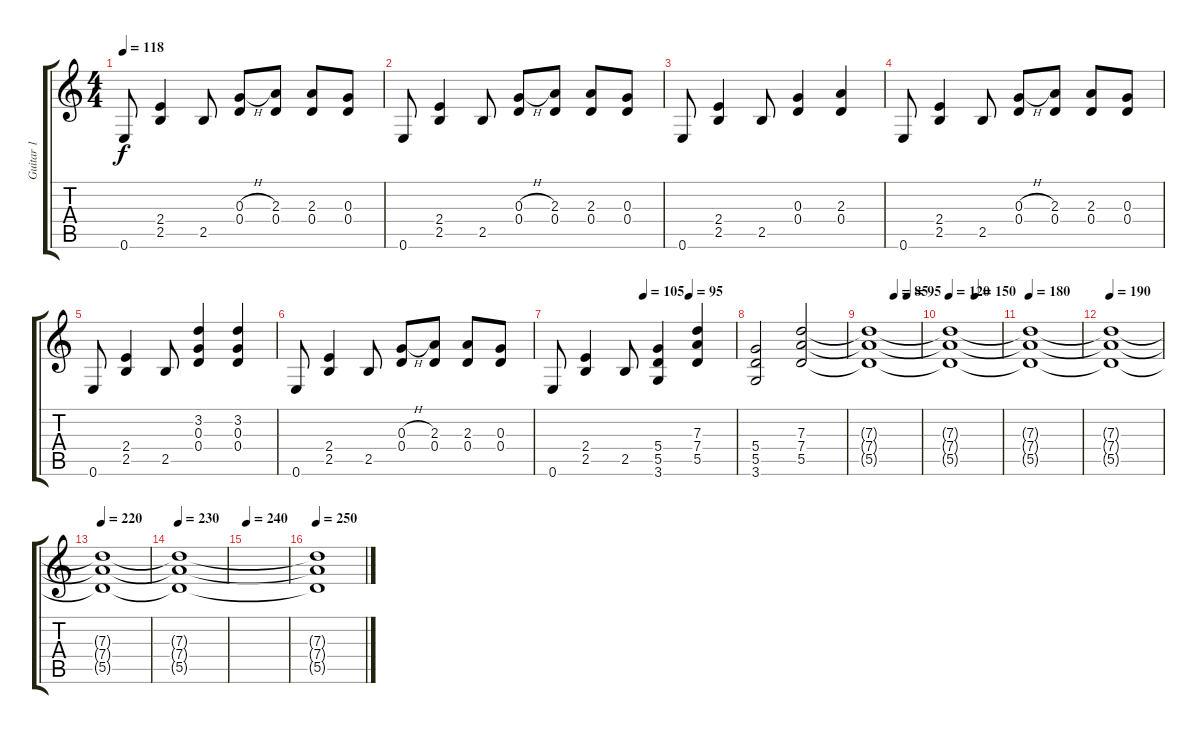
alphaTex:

\track ("Guitar 1" "Guitar 1") {instrument distortionguitar}
\staff {score tabs}
\tuning (E4 B3 G3 D3 A2 E2) {hide}
\ts (4 4)
\tempo 118
\clef g2
\ks c
0.6.8{dy f} (2.4 2.5).4 2.5.8 (0.3{h} 0.4).8 (2.3 0.4).8 (2.3 0.4).8 (0.3 0.4).8 |
0.6.8 (2.4 2.5).4 2.5.8 (0.3{h} 0.4).8 (2.3 0.4).8 (2.3 0.4).8 (0.3 0.4).8 |
0.6.8 (2.4 2.5).4 2.5.8 (0.3 0.4).4 (2.3 0.4).4 |
0.6.8 (2.4 2.5).4 2.5.8 (0.3{h} 0.4).8 (2.3 0.4).8 (2.3 0.4).8 (0.3 0.4).8 |
0.6.8 (2.4 2.5).4 2.5.8 (3.2 0.3 0.4).4 (3.2 0.3 0.4).4 |
0.6.8 (2.4 2.5).4 2.5.8 (0.3{h} 0.4).8 (2.3 0.4).8 (2.3 0.4).8 (0.3 0.4).8 |
\tempo (105 0.5)
\tempo (95 0.75)
0.6.8 (2.4 2.5).4 2.5.8 (5.4 5.5 3.6).4 (7.3 7.4 5.5).4 |
(5.4 5.5 3.6).2 (7.3 7.4 5.5).2 |
\tempo (85 0.5)
\tempo (95 0.75)
(7.3{t} 7.4{t} 5.5{t}).1 |
\tempo 120
\tempo (150 0.5)
(7.3{t} 7.4{t} 5.5{t}).1 |
\tempo 180
(7.3{t} 7.4{t} 5.5{t}).1 |
\tempo 190
(7.3{t} 7.4{t} 5.5{t}).1 |
\tempo 220
(7.3{t} 7.4{t} 5.5{t}).1 |
\tempo 230
(7.3{t} 7.4{t} 5.5{t}).1 |
\tempo 240
|
\tempo 250
(7.3{t} 7.4{t} 5.5{t}).1
